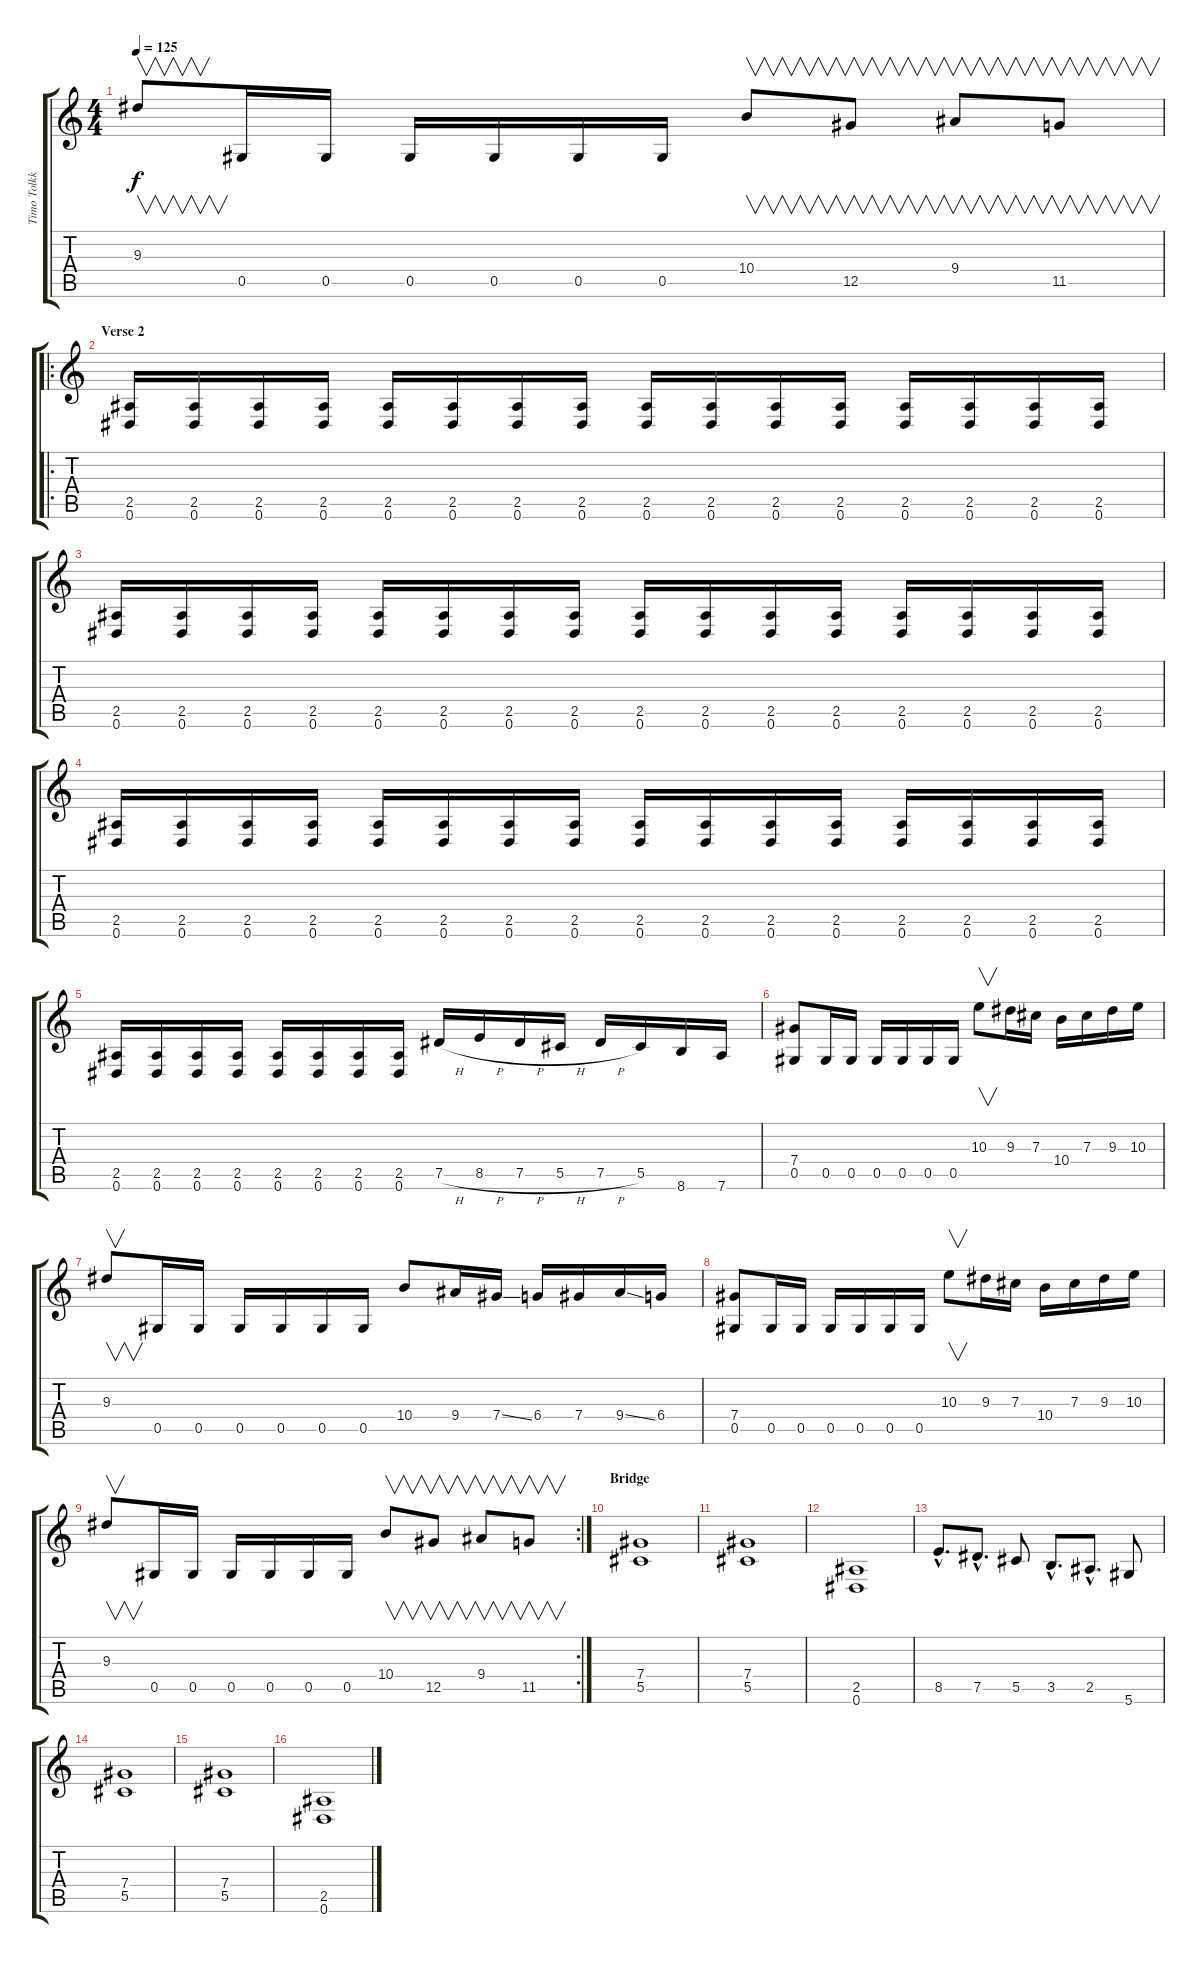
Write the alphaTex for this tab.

\track ("Timo Tolkki Gtr 2" "Timo Tolkk") {instrument overdrivenguitar}
\staff {score tabs}
\tuning (Eb4 Bb3 Gb3 Db3 Ab2 Eb2) {hide}
\ts (4 4)
\tempo 125
\clef g2
\ks c
9.3.8{v dy f} 0.5.16 0.5.16 0.5.16 0.5.16 0.5.16 0.5.16 10.4.8{v} 12.5.8{v} 9.4.8{v} 11.5.8{v} |
\ro
\section ("" "Verse 2")
(2.5 0.6).16 (2.5 0.6).16 (2.5 0.6).16 (2.5 0.6).16 (2.5 0.6).16 (2.5 0.6).16 (2.5 0.6).16 (2.5 0.6).16 (2.5 0.6).16 (2.5 0.6).16 (2.5 0.6).16 (2.5 0.6).16 (2.5 0.6).16 (2.5 0.6).16 (2.5 0.6).16 (2.5 0.6).16 |
(2.5 0.6).16 (2.5 0.6).16 (2.5 0.6).16 (2.5 0.6).16 (2.5 0.6).16 (2.5 0.6).16 (2.5 0.6).16 (2.5 0.6).16 (2.5 0.6).16 (2.5 0.6).16 (2.5 0.6).16 (2.5 0.6).16 (2.5 0.6).16 (2.5 0.6).16 (2.5 0.6).16 (2.5 0.6).16 |
(2.5 0.6).16 (2.5 0.6).16 (2.5 0.6).16 (2.5 0.6).16 (2.5 0.6).16 (2.5 0.6).16 (2.5 0.6).16 (2.5 0.6).16 (2.5 0.6).16 (2.5 0.6).16 (2.5 0.6).16 (2.5 0.6).16 (2.5 0.6).16 (2.5 0.6).16 (2.5 0.6).16 (2.5 0.6).16 |
(2.5 0.6).16 (2.5 0.6).16 (2.5 0.6).16 (2.5 0.6).16 (2.5 0.6).16 (2.5 0.6).16 (2.5 0.6).16 (2.5 0.6).16 7.5{h}.16 8.5{h}.16 7.5{h}.16 5.5{h}.16 7.5{h}.16 5.5.16 8.6.16 7.6.16 |
(7.4 0.5).8 0.5.16 0.5.16 0.5.16 0.5.16 0.5.16 0.5.16 10.3.8{v} 9.3.16 7.3.16 10.4.16 7.3.16 9.3.16 10.3.16 |
9.3.8{v} 0.5.16 0.5.16 0.5.16 0.5.16 0.5.16 0.5.16 10.4.8 9.4.16 7.4{ss}.16 6.4.16 7.4.16 9.4{ss}.16 6.4.16 |
(7.4 0.5).8 0.5.16 0.5.16 0.5.16 0.5.16 0.5.16 0.5.16 10.3.8{v} 9.3.16 7.3.16 10.4.16 7.3.16 9.3.16 10.3.16 |
\rc 2
9.3.8{v} 0.5.16 0.5.16 0.5.16 0.5.16 0.5.16 0.5.16 10.4.8{v} 12.5.8{v} 9.4.8{v} 11.5.8{v} |
\section ("" "Bridge")
(7.4 5.5).1 |
(7.4 5.5).1 |
(2.5 0.6).1 |
8.5{hac}.8{d} 7.5{hac}.8{d} 5.5.8 3.5{hac}.8{d} 2.5{hac}.8{d} 5.6.8 |
(7.4 5.5).1 |
(7.4 5.5).1 |
(2.5 0.6).1
